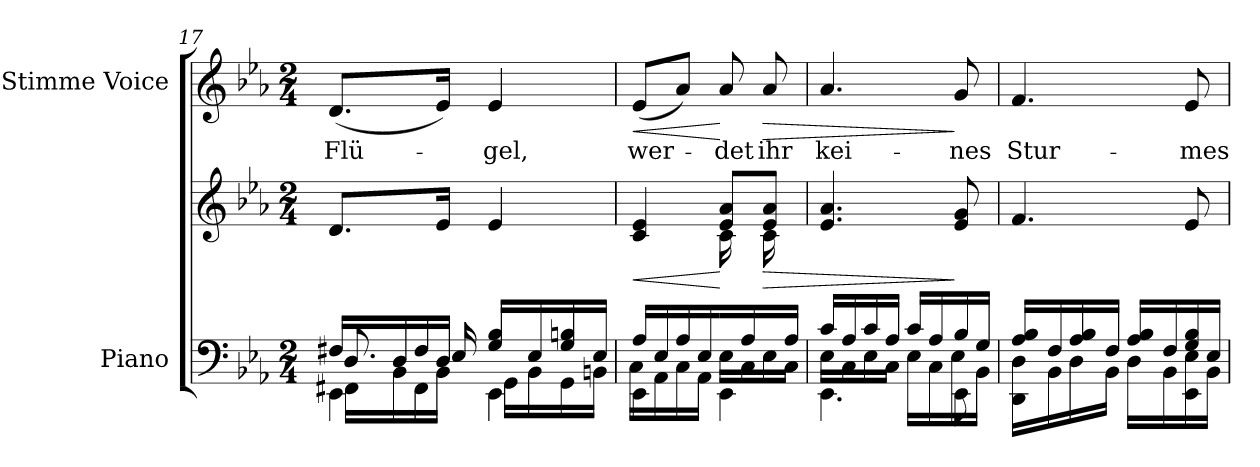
**kern	**kern	**dynam	**kern	**text	**dynam
*part2	*part2	*part2	*part1	*part1	*part1
*staff3	*staff2	*staff2/3	*staff1	*staff1	*staff1
*I"Piano	*	*	*I"Stimme Voice	*	*
*I'Pno	*	*	*	*	*
*clefF4	*clefG2	*	*clefG2	*	*
*k[b-e-a-]	*k[b-e-a-]	*	*k[b-e-a-]	*	*
*M2/4	*M2/4	*	*M2/4	*	*
=17	=17	=17	=17	=17	=17
*^	*	*	*	*	*
*	*^	*	*	*	*	*
*	*	*^	*	*	*	*	*
!	!	!	!	!	!	!	!LO:LY:b	!
16F#X/LL	4EE-\	8.D/	16FF#X\LL	8.d/L	.	(<8.d/L	Flü-	.
16D/	.	.	16BB-\	.	.	.	.	.
16F#/	.	.	16FF#\	.	.	.	.	.
16D/JJ	.	16E-/	16BB-\JJ	16e-/Jk	.	16e-/Jk)	.	.
!	!	!	!	!	!	!	!LO:LY:b	!
16G/ 16B-/LL	4EE-\	4ryy	16GG\LL	4e-/	.	4e-/	-gel,	.
16E-/	.	.	16BB-\	.	.	.	.	.
16G/ 16Bn/	.	.	16GG\	.	.	.	.	.
16E-/JJ	.	.	16BBn\JJ	.	.	.	.	.
=18	=18	=18	=18	=18	=18	=18	=18	=18
!	!	!	!	!	!LO:HP:b	!	!LO:LY:b	!LO:HP:b
*	*	*v	*v	*^	*	*	*	*
16A-/LL	4EE-\	16C\LL	4c/ 4e-/	4ryy	<	(<8e-/L	wer-	<
16E-/	.	16AA-\	.	.	.	.	.	.
16A-/	.	16C\	.	.	.	8a-/J)	.	.
16E-/JJ	.	16AA-\JJ	.	.	.	.	.	.
!	!	!	!	!	!	!	!LO:LY:b	!
16ryy	4EE-\	16E-\LL	8e-/ 8a-/L	16c\LL	[	8a-/	-det	[
16A-/	.	16C\	.	16ryy	.	.	.	.
!	!	!	!	!	!LO:HP:b	!	!LO:LY:b	!LO:HP:b
16ryy	.	16E-\	8e-/ 8a-/J	16c\	>	8a-/	ihr	>
16A-/JJ	.	16C\JJ	.	16ryy	.	.	.	.
=19	=19	=19	=19	=19	=19	=19	=19	=19
!	!	!	!	!	!	!	!LO:LY:b	!
*	*	*	*v	*v	*	*	*	*
16c/LL	4.EE-\	16E-\LL	4.e-/ 4.a-/	.	4.a-/	kei-	.
16A-/	.	16C\	.	.	.	.	.
16c/	.	16E-\	.	.	.	.	.
16A-/JJ	.	16C\JJ	.	.	.	.	.
16c/LL	.	16E-\LL	.	.	.	.	.
16A-/	.	16C\	.	.	.	.	.
!	!	!	!	!	!	!LO:LY:b	!
16B-/	8EE-\	16E-\	8e-/ 8g/	]	8g/	-nes	]
16G/JJ	.	16BB-\JJ	.	.	.	.	.
!!LO:LB:g=z
=20	=20	=20	=20	=20	=20	=20	=20
!	!	!	!	!	!	!LO:LY:b	!
*	*v	*v	*	*	*	*	*
16A-/ 16B-/LL	16DD\ 16D\LL	4.f/	.	4.f/	Stur-	.
16F/	16BB-\	.	.	.	.	.
16A-/ 16B-/	16D\	.	.	.	.	.
16F/JJ	16BB-\JJ	.	.	.	.	.
16A-/ 16B-/LL	16D\LL	.	.	.	.	.
16F/	16BB-\	.	.	.	.	.
!	!	!	!	!	!LO:LY:b	!
16G/ 16B-/	16EE-\ 16E-\	8e-/	.	8e-/	-mes	.
16E-/JJ	16BB-\JJ	.	.	.	.	.
*v	*v	*	*	*	*	*
=	=	=	=	=	=
*-	*-	*-	*-	*-	*-
